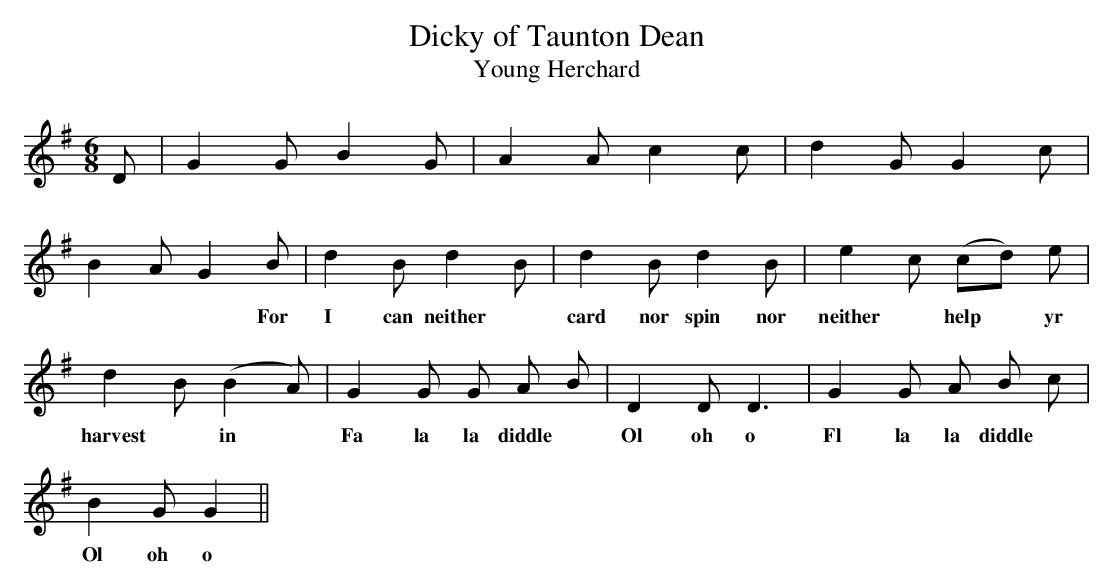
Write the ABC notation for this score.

X:1
T: Dicky of Taunton Dean
T: Young Herchard
M: 6/8
L: 1/8
K: G
D | G2 G B2 G | A2 A c2 c | d2 G G2 c |
B2 A G2 B | d2 B d2 B | d2 B d2 B | e2 c (cd) e |
w: *** For I can neither *card nor spin nor neither * help *yr
d2 B (B2 A) | G2 G G A B | D2 D D3 | G2 G A B c |
w: harvest *in | Fa la la diddle | Ol oh o Fl la la diddle
B2 G G2 ||
w: Ol oh o
